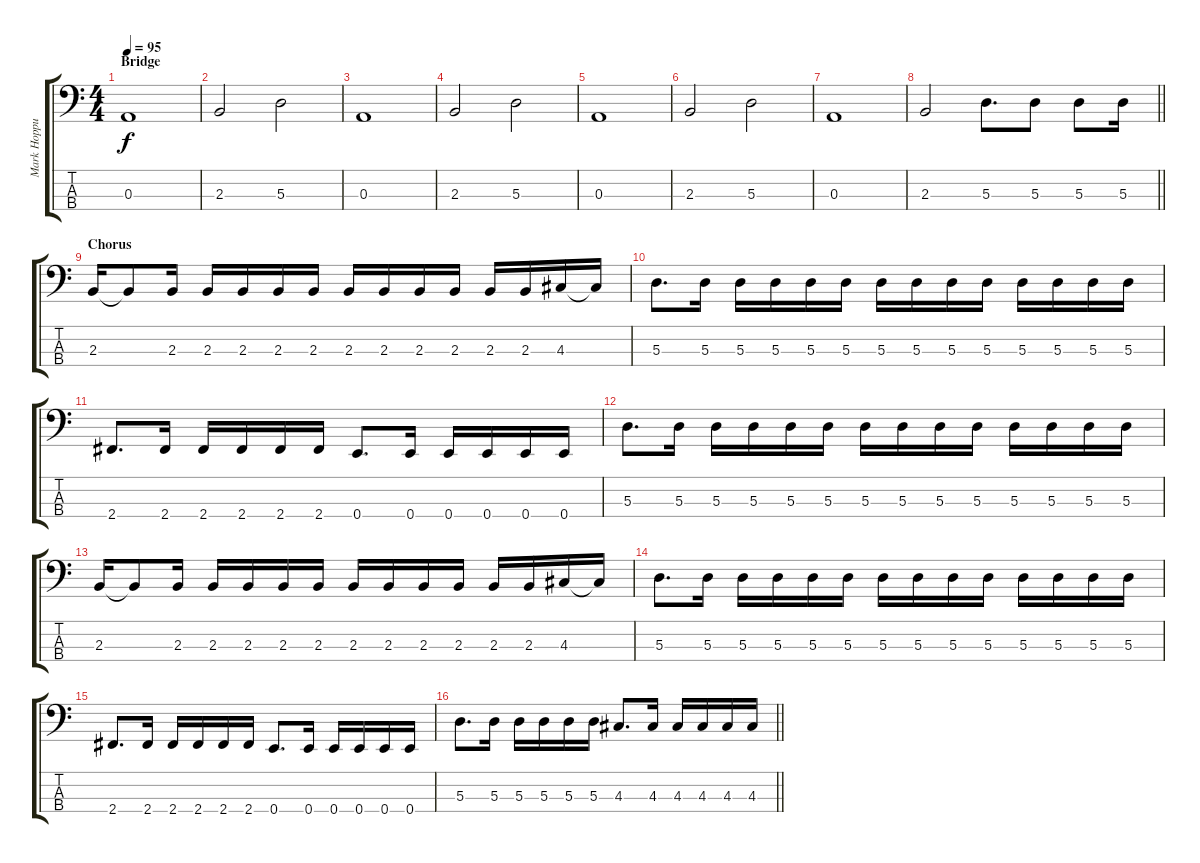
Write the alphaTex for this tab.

\track ("Mark Hoppus [Bass]" "Mark Hoppu") {instrument electricbassfinger}
\staff {score tabs}
\tuning (G2 D2 A1 E1) {hide}
\ts (4 4)
\section ("" "Bridge")
\tempo 95
\clef f4
\ks c
0.3.1{dy f} |
2.3.2 5.3.2 |
0.3.1 |
2.3.2 5.3.2 |
0.3.1 |
2.3.2 5.3.2 |
0.3.1 |
\barLineRight lightlight
2.3.2 5.3.8{d} 5.3.8 5.3.8 5.3.16 |
\section ("" "Chorus")
2.3.16 2.3{t}.8 2.3.16 2.3.16 2.3.16 2.3.16 2.3.16 2.3.16 2.3.16 2.3.16 2.3.16 2.3.16 2.3.16 4.3.16 4.3{t}.16 |
5.3.8{d} 5.3.16 5.3.16 5.3.16 5.3.16 5.3.16 5.3.16 5.3.16 5.3.16 5.3.16 5.3.16 5.3.16 5.3.16 5.3.16 |
2.4.8{d} 2.4.16 2.4.16 2.4.16 2.4.16 2.4.16 0.4.8{d} 0.4.16 0.4.16 0.4.16 0.4.16 0.4.16 |
5.3.8{d} 5.3.16 5.3.16 5.3.16 5.3.16 5.3.16 5.3.16 5.3.16 5.3.16 5.3.16 5.3.16 5.3.16 5.3.16 5.3.16 |
2.3.16 2.3{t}.8 2.3.16 2.3.16 2.3.16 2.3.16 2.3.16 2.3.16 2.3.16 2.3.16 2.3.16 2.3.16 2.3.16 4.3.16 4.3{t}.16 |
5.3.8{d} 5.3.16 5.3.16 5.3.16 5.3.16 5.3.16 5.3.16 5.3.16 5.3.16 5.3.16 5.3.16 5.3.16 5.3.16 5.3.16 |
2.4.8{d} 2.4.16 2.4.16 2.4.16 2.4.16 2.4.16 0.4.8{d} 0.4.16 0.4.16 0.4.16 0.4.16 0.4.16 |
\barLineRight lightlight
5.3.8{d} 5.3.16 5.3.16 5.3.16 5.3.16 5.3.16 4.3.8{d} 4.3.16 4.3.16 4.3.16 4.3.16 4.3.16
